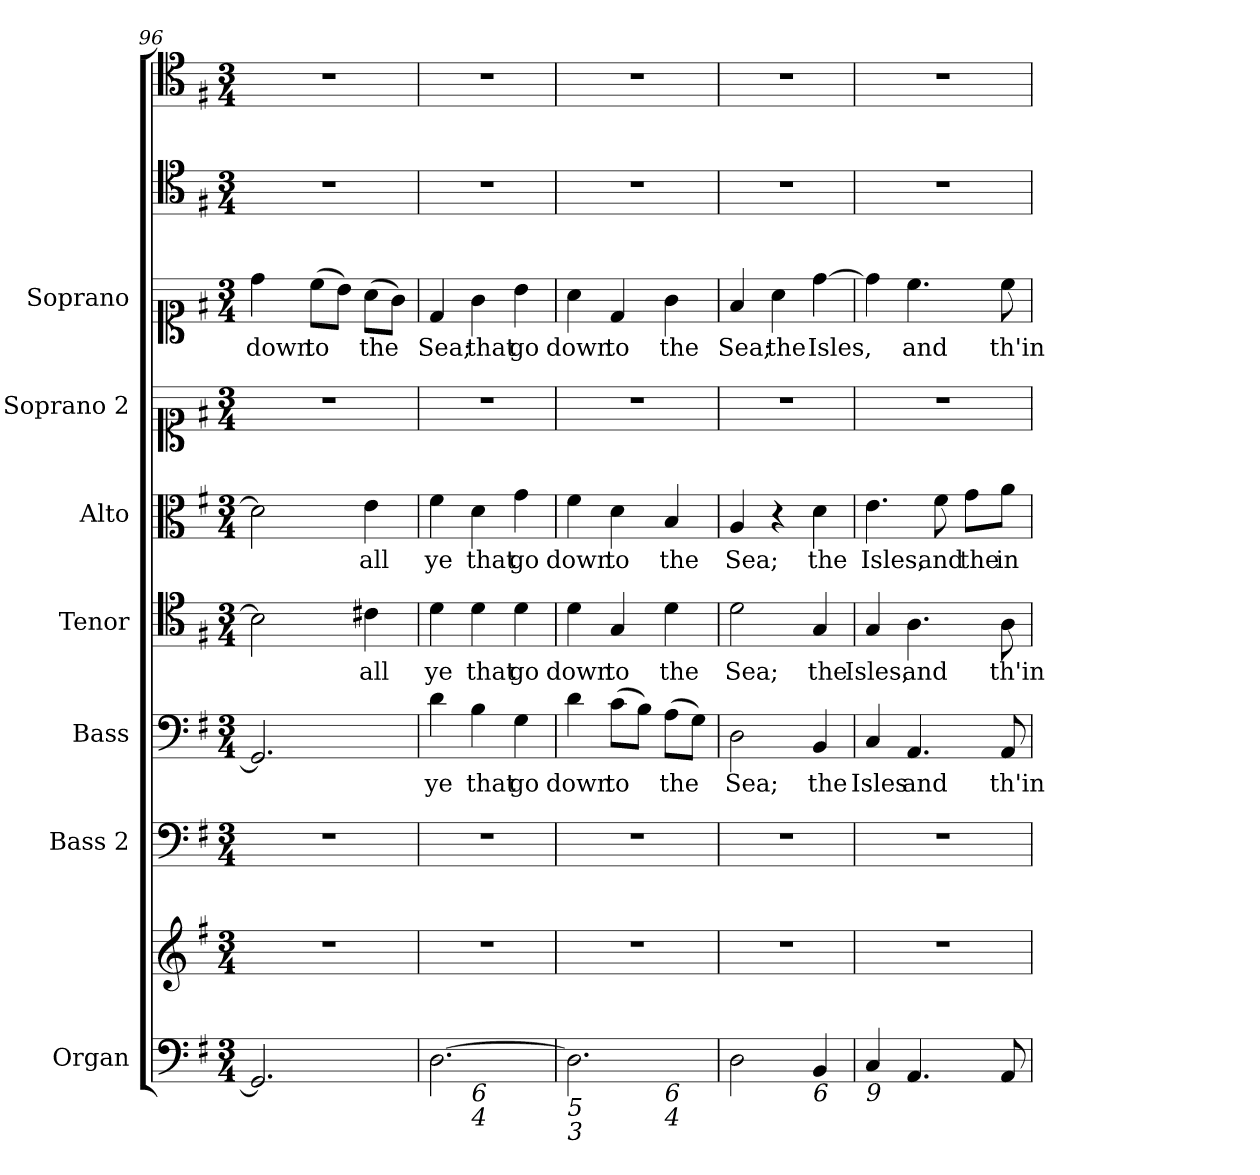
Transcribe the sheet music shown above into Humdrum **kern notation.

**kern	**kern	**kern	**kern	**text	**kern	**text	**kern	**text	**kern	**kern	**text	**kern	**kern
*part9	*part9	*part8	*part7	*part7	*part6	*part6	*part5	*part5	*part4	*part3	*part3	*part2	*part1
*staff10	*staff9	*staff8	*staff7	*staff7	*staff6	*staff6	*staff5	*staff5	*staff4	*staff3	*staff3	*staff2	*staff1
*I"Organ	*	*I"Bass 2	*I"Bass	*	*I"Tenor	*	*I"Alto	*	*I"Soprano 2	*I"Soprano	*	*	*
*I'Org.	*	*I'B	*I'B	*	*I'T	*	*I'A	*	*I'S	*I'S	*	*	*
!!LO:PB:g=z
*clefF4	*clefG2	*clefF4	*clefF4	*	*clefC4	*	*clefC3	*	*clefC1	*clefC1	*	*clefC4	*clefC4
*k[f#]	*k[f#]	*k[f#]	*k[f#]	*	*k[f#]	*	*k[f#]	*	*k[f#]	*k[f#]	*	*k[f#]	*k[f#]
*G:	*G:	*G:	*G:	*	*G:	*	*G:	*	*G:	*G:	*	*G:	*G:
*M3/4	*M3/4	*M3/4	*M3/4	*	*M3/4	*	*M3/4	*	*M3/4	*M3/4	*	*M3/4	*M3/4
=96	=96	=96	=96	=96	=96	=96	=96	=96	=96	=96	=96	=96	=96
!	!	!	!	!	!	!	!	!	!	!	!LO:LY:b	!	!
2.GG/]	2.r	2.r	2.GG/]	.	2B\]	.	2d\]	.	2.r	4dd\	down	2.r	2.r
!	!	!	!	!	!	!	!	!	!	!	!LO:LY:b	!	!
.	.	.	.	.	.	.	.	.	.	(>8cc\L	to	.	.
.	.	.	.	.	.	.	.	.	.	8b\J)	.	.	.
!	!	!	!	!	!	!LO:LY:b	!	!LO:LY:b	!	!	!LO:LY:b	!	!
.	.	.	.	.	4c#X\	all	4e\	all	.	(>8a\L	the	.	.
.	.	.	.	.	.	.	.	.	.	8g\J)	.	.	.
=97	=97	=97	=97	=97	=97	=97	=97	=97	=97	=97	=97	=97	=97
!LO:TX:b:i:t=5	!	!	!	!	!	!	!	!	!	!	!	!	!
!	!	!	!	!LO:LY:b	!	!LO:LY:b	!	!LO:LY:b	!	!	!LO:LY:b	!	!
*^	*	*	*	*	*	*	*	*	*	*	*	*	*
[2.D\	4ryy	2.r	2.r	4d\	ye	4d\	ye	4f#\	ye	2.r	4d/	Sea;	2.r	2.r
!	!LO:TX:b:i:t=6	!	!	!	!	!	!	!	!	!	!	!	!	!
!	!LO:TX:b:i:t=4	!	!	!	!	!	!	!	!	!	!	!	!	!
!	!	!	!	!	!LO:LY:b	!	!LO:LY:b	!	!LO:LY:b	!	!	!LO:LY:b	!	!
.	2ryy	.	.	4B\	that	4d\	that	4d\	that	.	4g\	that	.	.
!	!	!	!	!	!LO:LY:b	!	!LO:LY:b	!	!LO:LY:b	!	!	!LO:LY:b	!	!
.	.	.	.	4G\	go	4d\	go	4g\	go	.	4b\	go	.	.
=98	=98	=98	=98	=98	=98	=98	=98	=98	=98	=98	=98	=98	=98	=98
!LO:TX:b:i:t=5	!	!	!	!	!	!	!	!	!	!	!	!	!	!
!LO:TX:b:i:t=3	!	!	!	!	!	!	!	!	!	!	!	!	!	!
!	!	!	!	!	!LO:LY:b	!	!LO:LY:b	!	!LO:LY:b	!	!	!LO:LY:b	!	!
2.D\]	2ryy	2.r	2.r	4d\	down	4d\	down	4f#\	down	2.r	4a\	down	2.r	2.r
!	!	!	!	!	!LO:LY:b	!	!LO:LY:b	!	!LO:LY:b	!	!	!LO:LY:b	!	!
.	.	.	.	(>8c\L	to	4G/	to	4d\	to	.	4d/	to	.	.
.	.	.	.	8B\J)	.	.	.	.	.	.	.	.	.	.
!	!LO:TX:b:i:t=6	!	!	!	!	!	!	!	!	!	!	!	!	!
!	!LO:TX:b:i:t=4	!	!	!	!	!	!	!	!	!	!	!	!	!
!	!	!	!	!	!LO:LY:b	!	!LO:LY:b	!	!LO:LY:b	!	!	!LO:LY:b	!	!
.	4ryy	.	.	(>8A\L	the	4d\	the	4B/	the	.	4g\	the	.	.
.	.	.	.	8G\J)	.	.	.	.	.	.	.	.	.	.
=99	=99	=99	=99	=99	=99	=99	=99	=99	=99	=99	=99	=99	=99	=99
!	!	!	!	!	!LO:LY:b	!	!LO:LY:b	!	!LO:LY:b	!	!	!LO:LY:b	!	!
*v	*v	*	*	*	*	*	*	*	*	*	*	*	*	*
2D\	2.r	2.r	2D\	Sea;	2d\	Sea;	4A/	Sea;	2.r	4f#/	Sea;	2.r	2.r
!	!	!	!	!	!	!	!	!	!	!	!LO:LY:b	!	!
.	.	.	.	.	.	.	4r	.	.	4a\	the	.	.
!LO:TX:b:i:t=6	!	!	!	!	!	!	!	!	!	!	!	!	!
!	!	!	!	!LO:LY:b	!	!LO:LY:b	!	!LO:LY:b	!	!	!LO:LY:b	!	!
4BB/	.	.	4BB/	the	4G/	the	4d\	the	.	[4dd\	Isles,	.	.
=100	=100	=100	=100	=100	=100	=100	=100	=100	=100	=100	=100	=100	=100
!LO:TX:b:i:t=9	!	!	!	!	!	!	!	!	!	!	!	!	!
!	!	!	!	!LO:LY:b	!	!LO:LY:b	!	!LO:LY:b	!	!	!	!	!
4C/	2.r	2.r	4C/	Isles	4G/	Isles,	4.e\	Isles,	2.r	4dd\]	.	2.r	2.r
!	!	!	!	!LO:LY:b	!	!LO:LY:b	!	!	!	!	!LO:LY:b	!	!
4.AA/	.	.	4.AA/	and	4.A\	and	.	.	.	4.cc\	and	.	.
!	!	!	!	!	!	!	!	!LO:LY:b	!	!	!	!	!
.	.	.	.	.	.	.	8f#\	and	.	.	.	.	.
!	!	!	!	!	!	!	!	!LO:LY:b	!	!	!	!	!
.	.	.	.	.	.	.	8g\L	the	.	.	.	.	.
!	!	!	!	!LO:LY:b	!	!LO:LY:b	!	!LO:LY:b	!	!	!LO:LY:b	!	!
8AA/	.	.	8AA/	th'in	8A\	th'in	8a\J	in-	.	8cc\	th'in	.	.
=	=	=	=	=	=	=	=	=	=	=	=	=	=
*-	*-	*-	*-	*-	*-	*-	*-	*-	*-	*-	*-	*-	*-
